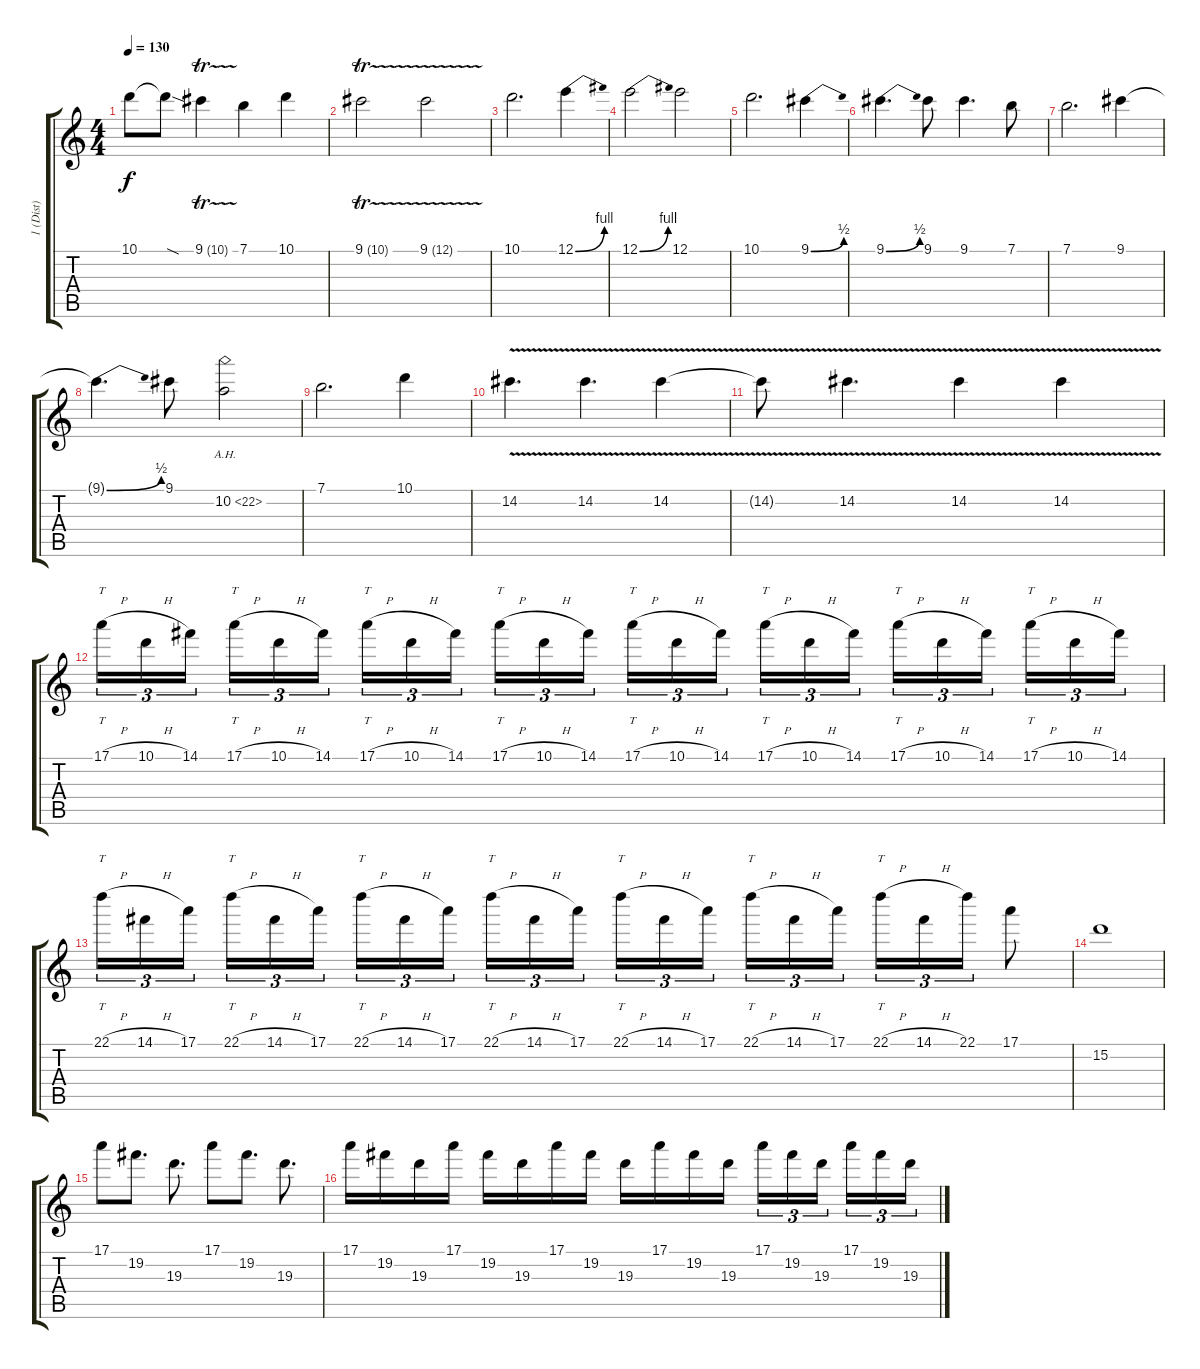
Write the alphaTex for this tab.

\track ("1 (Dist)" "1 (Dist)") {instrument distortionguitar}
\staff {score tabs}
\tuning (E4 B3 G3 D3 A2 D2) {hide}
\ts (4 4)
\tempo 130
\clef g2
\ks c
10.1.8{dy f} 10.1{sod t}.8 9.1{tr (10 32)}.4 7.1.4 10.1.4 |
9.1{tr (10 32)}.2 9.1{tr (12 32)}.2 |
10.1.2{d} 12.1{be (bend 0 0 60 4)}.4 |
12.1{be (bend 0 0 60 4)}.2 12.1.2 |
10.1.2{d} 9.1{be (bend 0 0 60 2)}.4 |
9.1{be (bend 0 0 60 2)}.4{d} 9.1.8 9.1.4{d} 7.1.8 |
7.1.2{d} 9.1.4 |
9.1{be (bend 0 0 60 2) t}.4{d} 9.1.8 10.2{ah 12}.2 |
7.1.2{d} 10.1.4 |
14.2{v}.4{d} 14.2{v}.4{d} 14.2{v}.4 |
14.2{v t}.8 14.2{v}.4{d} 14.2{v}.4 14.2{v}.4 |
17.1{h}.16{tt tu (3 2)} 10.1{h}.16{tu (3 2)} 14.1.16{tu (3 2) beam splitsecondary} 17.1{h}.16{tt tu (3 2)} 10.1{h}.16{tu (3 2)} 14.1.16{tu (3 2)} 17.1{h}.16{tt tu (3 2)} 10.1{h}.16{tu (3 2)} 14.1.16{tu (3 2) beam splitsecondary} 17.1{h}.16{tt tu (3 2)} 10.1{h}.16{tu (3 2)} 14.1.16{tu (3 2)} 17.1{h}.16{tt tu (3 2)} 10.1{h}.16{tu (3 2)} 14.1.16{tu (3 2) beam splitsecondary} 17.1{h}.16{tt tu (3 2)} 10.1{h}.16{tu (3 2)} 14.1.16{tu (3 2)} 17.1{h}.16{tt tu (3 2)} 10.1{h}.16{tu (3 2)} 14.1.16{tu (3 2) beam splitsecondary} 17.1{h}.16{tt tu (3 2)} 10.1{h}.16{tu (3 2)} 14.1.16{tu (3 2)} |
22.1{h}.16{tt tu (3 2)} 14.1{h}.16{tu (3 2)} 17.1.16{tu (3 2) beam splitsecondary} 22.1{h}.16{tt tu (3 2)} 14.1{h}.16{tu (3 2)} 17.1.16{tu (3 2)} 22.1{h}.16{tt tu (3 2)} 14.1{h}.16{tu (3 2)} 17.1.16{tu (3 2) beam splitsecondary} 22.1{h}.16{tt tu (3 2)} 14.1{h}.16{tu (3 2)} 17.1.16{tu (3 2)} 22.1{h}.16{tt tu (3 2)} 14.1{h}.16{tu (3 2)} 17.1.16{tu (3 2) beam splitsecondary} 22.1{h}.16{tt tu (3 2)} 14.1{h}.16{tu (3 2)} 17.1.16{tu (3 2)} 22.1{h}.16{tt tu (3 2)} 14.1{h}.16{tu (3 2)} 22.1.16{tu (3 2)} 17.1.8 |
15.2.1 |
17.1.8 19.2.8{d} 19.3.8{d} 17.1.8 19.2.8{d} 19.3.8{d} |
17.1.16 19.2.16 19.3.16 17.1.16 19.2.16 19.3.16 17.1.16 19.2.16 19.3.16 17.1.16 19.2.16 19.3.16 17.1.16{tu (3 2)} 19.2.16{tu (3 2)} 19.3.16{tu (3 2) beam splitsecondary} 17.1.16{tu (3 2)} 19.2.16{tu (3 2)} 19.3.16{tu (3 2)}
